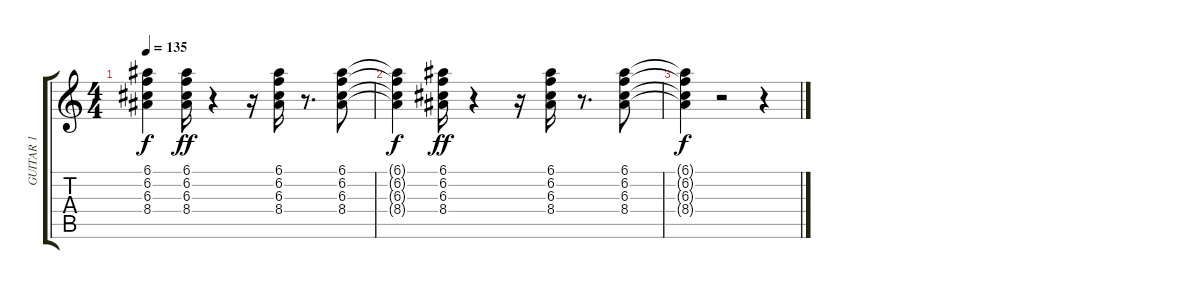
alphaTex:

\track ("GUITAR 1" "GUITAR 1") {instrument electricguitarclean}
\staff {score tabs}
\tuning (E4 B3 G3 D3 A2 E2) {hide}
\ts (4 4)
\tempo 135
\clef g2
\ks c
(6.1{t} 6.2{t} 6.3{t} 8.4{t}).4{dy f} (6.1 6.2 6.3 8.4).16{dy ff} r.4 r.16 (6.1 6.2 6.3 8.4).16 r.8{d} (6.1 6.2 6.3 8.4).8 |
(6.1{t} 6.2{t} 6.3{t} 8.4{t}).4{dy f} (6.1 6.2 6.3 8.4).16{dy ff} r.4 r.16 (6.1 6.2 6.3 8.4).16 r.8{d} (6.1 6.2 6.3 8.4).8 |
(6.1{t} 6.2{t} 6.3{t} 8.4{t}).4{dy f} r.2 r.4
